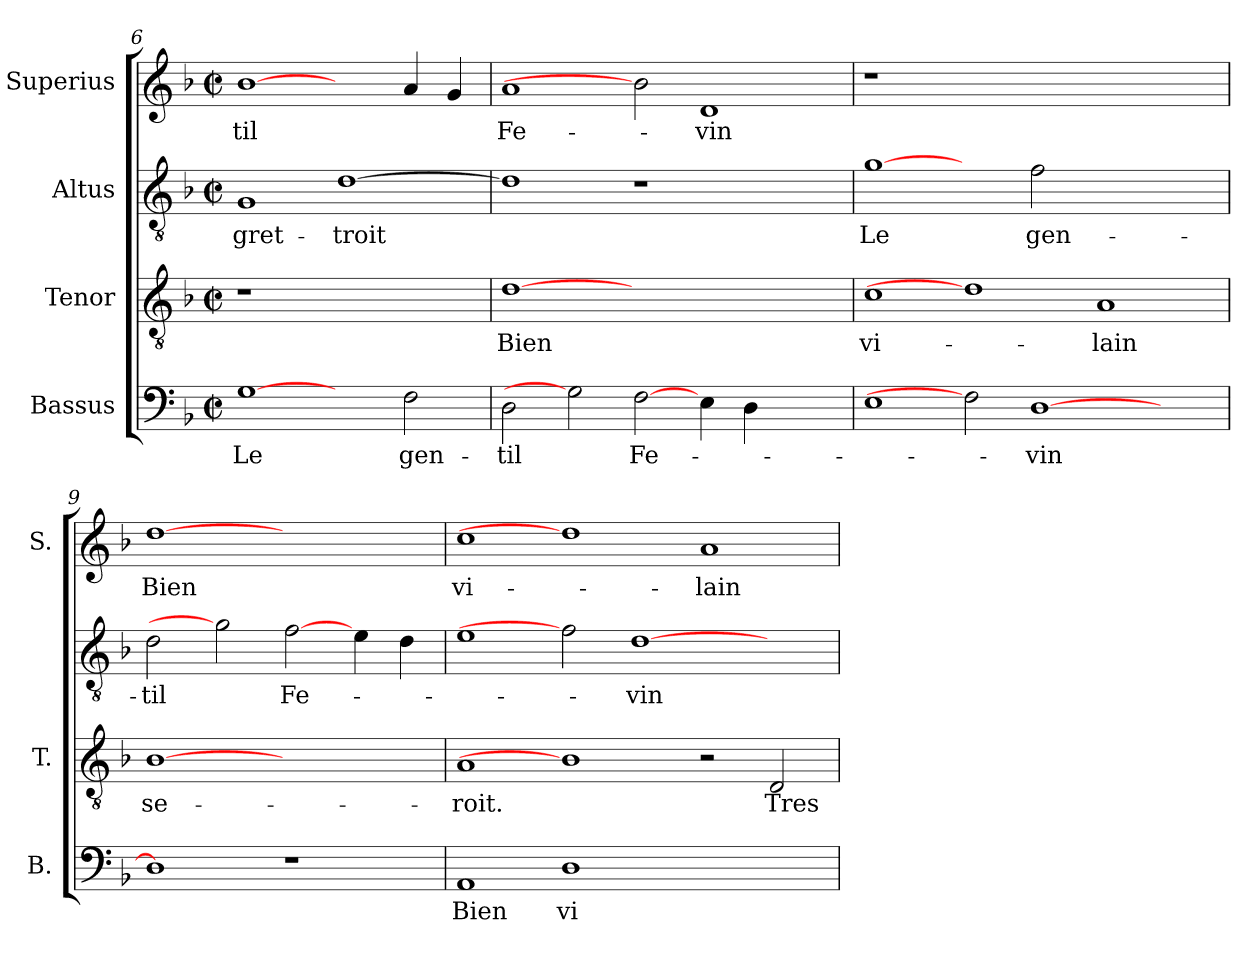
**kern	**text	**kern	**text	**kern	**text	**kern	**text
*part4	*part4	*part3	*part3	*part2	*part2	*part1	*part1
*staff4	*staff4	*staff3	*staff3	*staff2	*staff2	*staff1	*staff1
*I"Bassus	*	*I"Tenor	*	*I"Altus	*	*I"Superius	*
*I'B.	*	*I'T.	*	*	*	*I'S.	*
!!LO:LB:g=z
*clefF4	*	*clefGv2	*	*clefGv2	*	*clefG2	*
*	*	*ITrd7c12	*	*ITrd7c12	*	*	*
*k[b-]	*	*k[b-]	*	*k[b-]	*	*k[b-]	*
*F:	*	*F:	*	*F:	*	*F:	*
*M2/2	*	*M2/2	*	*M2/2	*	*M2/2	*
*met(c|)	*	*met(c|)	*	*met(c|)	*	*met(c|)	*
=6	=6	=6	=6	=6	=6	=6	=6
!	!LO:LY:b:color=#000000	!LO:N:vis=1	!	!	!	!	!
!	!	!	!	!	!LO:LY:b:color=#000000	!	!
!	!	!	!	!	!	!	!LO:LY:b:color=#000000
[1Gi	Le	1r	.	1GGi	-gret-	[1b-i	-til
!	!	!	!	!	!LO:LY:b:color=#000000	!	!
2ryy	.	1ryy	.	[>1Di	-troit	2ryy	.
!	!LO:LY:b:color=#000000	!	!	!	!	!	!
2Fi\	gen-	.	.	.	.	4ai/	.
.	.	.	.	.	.	4gi/	.
=7	=7	=7	=7	=7	=7	=7	=7
!	!LO:LY:b:color=#000000	!	!	!	!	!	!
!	!	!	!LO:LY:b:color=#000000	!	!	!	!
!	!	!	!	!	!	!	!LO:LY:b:color=#000000
2Di\	-til	[1Di	Bien	1Di]	.	1ai	Fe-
2Gi]	.	.	.	.	.	.	.
!	!LO:LY:b:color=#000000	!	!	!	!	!	!
[2Fi	Fe-	1.ryy	.	1r	.	2b-i]	.
!	!	!	!	!	!	!	!LO:LY:b:color=#000000
4Ei\	.	.	.	.	.	1di	-vin
4Di\	.	.	.	.	.	.	.
2ryy	.	.	.	2ryy	.	.	.
=8	=8	=8	=8	=8	=8	=8	=8
!	!	!	!LO:LY:b:color=#000000	!	!	!	!
!	!	!	!	!	!LO:LY:b:color=#000000	!LO:N:vis=1	!
1Ei	.	1Ci	vi-	[1Gi	Le	1r	.
2Fi]	.	1Di]	.	2ryy	.	0ryy	.
!	!LO:LY:b:color=#000000	!	!	!	!	!	!
!	!	!	!	!	!LO:LY:b:color=#000000	!	!
[>1Di	-vin	.	.	2Fi\	gen-	.	.
!	!	!	!LO:LY:b:color=#000000	!	!	!	!
.	.	1AAi	-lain	1ryy	.	.	.
2ryy	.	.	.	.	.	.	.
=9	=9	=9	=9	=9	=9	=9	=9
!	!	!	!LO:LY:b:color=#000000	!	!	!	!
!	!	!	!	!	!LO:LY:b:color=#000000	!	!
!	!	!	!	!	!	!	!LO:LY:b:color=#000000
1Di]	.	[1BB-i	se-	2Di\	-til	[1ddi	Bien
.	.	.	.	2Gi]	.	.	.
!	!	!	!	!	!LO:LY:b:color=#000000	!	!
1r	.	1ryy	.	[2Fi	Fe-	1ryy	.
.	.	.	.	4Ei\	.	.	.
.	.	.	.	4Di\	.	.	.
=10	=10	=10	=10	=10	=10	=10	=10
!	!LO:LY:b:color=#000000	!	!	!	!	!	!
!	!	!	!LO:LY:b:color=#000000	!	!	!	!
!	!	!	!	!	!	!	!LO:LY:b:color=#000000
1AAi	Bien	1AAi	-roit.	1Ei	.	1cci	vi-
!	!LO:LY:b:color=#000000	!	!	!	!	!	!
1Di	vi-	1BB-i]	.	2Fi]	.	1ddi]	.
!	!	!	!	!	!LO:LY:b:color=#000000	!	!
.	.	.	.	[>1Di	-vin	.	.
!	!	!	!	!	!	!	!LO:LY:b:color=#000000
1ryy	.	2r	.	.	.	1ai	-lain
!	!	!	!LO:LY:b:color=#000000	!	!	!	!
.	.	2DDi/	Tres-	2ryy	.	.	.
=	=	=	=	=	=	=	=
*-	*-	*-	*-	*-	*-	*-	*-
